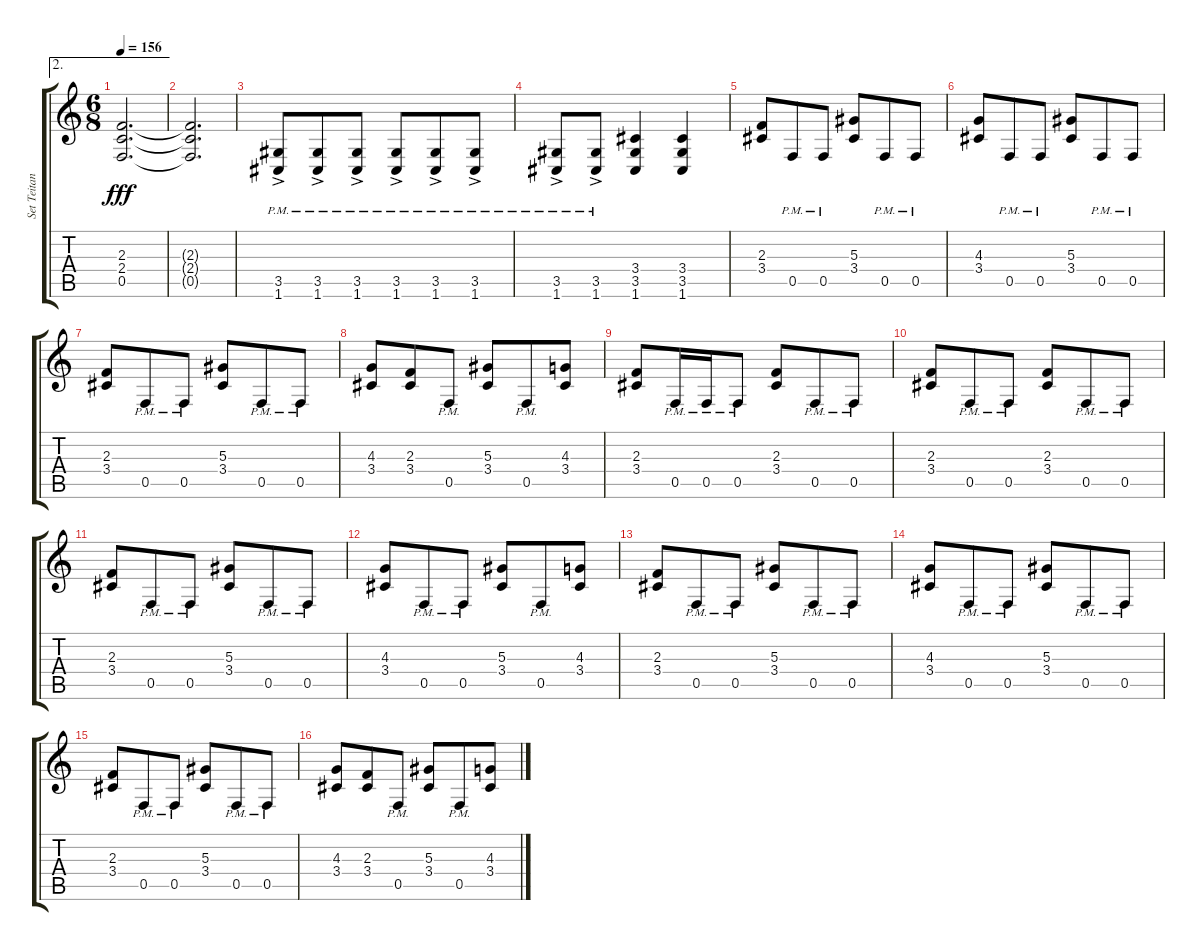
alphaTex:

\track ("Set Teitan (Rhythm 2)" "Set Teitan") {instrument distortionguitar}
\staff {score tabs}
\tuning (C4 G3 Eb3 Bb2 F2 C2) {hide}
\ae 2
\ts (6 8)
\tempo 156
\clef g2
\ks c
(2.3 2.4 0.5).2{d dy fff} |
(2.3{t} 2.4{t} 0.5{t}).2{d} |
(3.5{ac pm} 1.6{ac pm}).8 (3.5{ac pm} 1.6{ac pm}).8 (3.5{ac pm} 1.6{ac pm}).8 (3.5{ac pm} 1.6{ac pm}).8 (3.5{ac pm} 1.6{ac pm}).8 (3.5{ac pm} 1.6{ac pm}).8 |
(3.5{ac pm} 1.6{ac pm}).8 (3.5{ac pm} 1.6{ac pm}).8 (3.4 3.5 1.6).4 (3.4 3.5 1.6).4 |
(2.3 3.4).8 0.5{pm}.8 0.5{pm}.8 (5.3 3.4).8 0.5{pm}.8 0.5{pm}.8 |
(4.3 3.4).8 0.5{pm}.8 0.5{pm}.8 (5.3 3.4).8 0.5{pm}.8 0.5{pm}.8 |
(2.3 3.4).8 0.5{pm}.8 0.5{pm}.8 (5.3 3.4).8 0.5{pm}.8 0.5{pm}.8 |
(4.3 3.4).8 (2.3 3.4).8 0.5{pm}.8 (5.3 3.4).8 0.5{pm}.8 (4.3 3.4).8 |
(2.3 3.4).8 0.5{pm}.16 0.5{pm}.16 0.5{pm}.8 (2.3 3.4).8 0.5{pm}.8 0.5{pm}.8 |
(2.3 3.4).8 0.5{pm}.8 0.5{pm}.8 (2.3 3.4).8 0.5{pm}.8 0.5{pm}.8 |
(2.3 3.4).8 0.5{pm}.8 0.5{pm}.8 (5.3 3.4).8 0.5{pm}.8 0.5{pm}.8 |
(4.3 3.4).8 0.5{pm}.8 0.5{pm}.8 (5.3 3.4).8 0.5{pm}.8 (4.3 3.4).8 |
(2.3 3.4).8 0.5{pm}.8 0.5{pm}.8 (5.3 3.4).8 0.5{pm}.8 0.5{pm}.8 |
(4.3 3.4).8 0.5{pm}.8 0.5{pm}.8 (5.3 3.4).8 0.5{pm}.8 0.5{pm}.8 |
(2.3 3.4).8 0.5{pm}.8 0.5{pm}.8 (5.3 3.4).8 0.5{pm}.8 0.5{pm}.8 |
(4.3 3.4).8 (2.3 3.4).8 0.5{pm}.8 (5.3 3.4).8 0.5{pm}.8 (4.3 3.4).8
